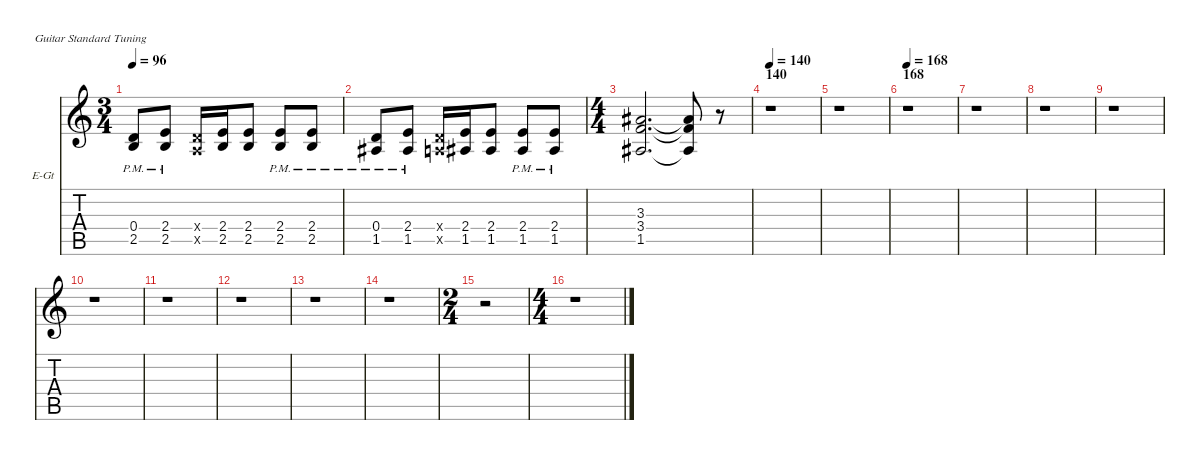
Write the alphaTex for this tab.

\hideDynamics
\bracketExtendMode nobrackets
\firstSystemTrackNameOrientation horizontal
\otherSystemsTrackNameOrientation horizontal
\track ("Guitar I" "E-Gt") {instrument distortionguitar}
\staff {score tabs}
\tuning (E4 B3 G3 D3 A2 E2)
\ts (3 4)
\tempo 96
\clef g2
\ks c
(0.4{pm} 2.5{pm}).8{dy f} (2.4{pm} 2.5{pm}).8 (0.4{x} 0.5{x}).16 (2.4 2.5).16 (2.4 2.5).8 (2.4{pm} 2.5{pm}).8 (2.4{pm} 2.5{pm}).8 |
(0.4{pm} 1.5{pm acc #}).8 (2.4{pm} 1.5{pm acc #}).8 (0.4{x} 0.5{x}).16 (2.4 1.5{acc #}).16 (2.4 1.5{acc #}).8 (2.4{pm} 1.5{pm acc #}).8 (2.4{pm} 1.5{pm acc #}).8 |
\ts (4 4)
(3.3{acc #} 3.4 1.5{acc #}).2{d} (3.3{t acc #} 3.4{t} 1.5{t acc #}).8 r.8 |
\section ("" "140")
\tempo 140
r.1 |
r.1 |
\section ("" "168")
\tempo 168
r.1 |
r.1 |
r.1 |
r.1 |
r.1 |
r.1 |
r.1 |
r.1 |
r.1 |
\ts (2 4)
r.2 |
\ts (4 4)
r.1
